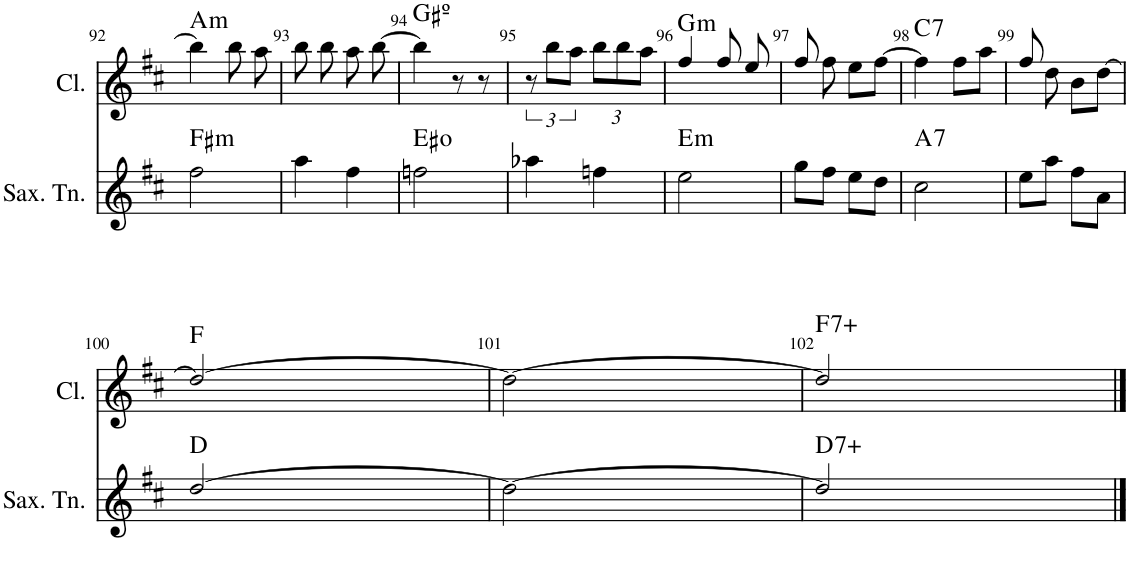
**kern	**harte	**kern	**harte
*part2	*part2	*part1	*part1
*staff2	*	*staff1	*
*I"Saxofone Tenor	*	*I"Clarinete	*
*I'Sax. Tn.	*	*I'Cl.	*
!!LO:PB:g=z
*clefG2	*	*clefG2	*
*Trd8c14	*	*Trd1c2	*
*k[f#c#]	*	*k[f#c#]	*
*M2/4	*	*M2/4	*
=92	=92	=92	=92
!	!LO:H:kt=m	!	!LO:H:kt=m
2ff#\	F#:min	4bb\]	A:min
.	.	8bb\	.
.	.	8aa\	.
=93	=93	=93	=93
4aa\	.	8bb\	.
.	.	8bb\	.
4ff#\	.	8aa\	.
.	.	[8bb\	.
=94	=94	=94	=94
!	!	!	!LO:H:kt=º
2ffn\	E#:dim	4bb\]	.
.	.	8r	.
.	.	8r	.
=95	=95	=95	=95
4aa-X\	.	12r	.
.	.	12bb\L	.
.	.	12aa\J	.
*	*	*Xbrackettup	*
4ffn\	.	12bb\L	.
.	.	12bb\	.
.	.	12aa\J	.
=96	=96	=96	=96
!	!LO:H:kt=m	!	!LO:H:kt=m
2ee\	E:min	4ff#/	G:min
.	.	8ff#/	.
.	.	8ee/	.
=97	=97	=97	=97
8gg\L	.	8ff#/	.
8ff#\J	.	8ff#\	.
8ee\L	.	8ee\L	.
8dd\J	.	[8ff#\J	.
=98	=98	=98	=98
!	!LO:H:kt=7	!	!LO:H:kt=7
2cc#\	A:7	4ff#\]	C:7
.	.	8ff#\L	.
.	.	8aa\J	.
=99	=99	=99	=99
8ee\L	.	8ff#/	.
8aa\J	.	8dd\	.
8ff#\L	.	8b\L	.
8a\J	.	[8dd\J	.
!!LO:LB:g=z
=100	=100	=100	=100
[2dd/	D:maj	2dd/_	F:maj
=101	=101	=101	=101
2dd\_	.	2dd\_	.
=102	=102	=102	=102
!	!LO:H:kt=7+	!	!LO:H:kt=7+
2dd/]	D:aug(b7)	2dd/]	F:aug(b7)
==	==	==	==
*-	*-	*-	*-
